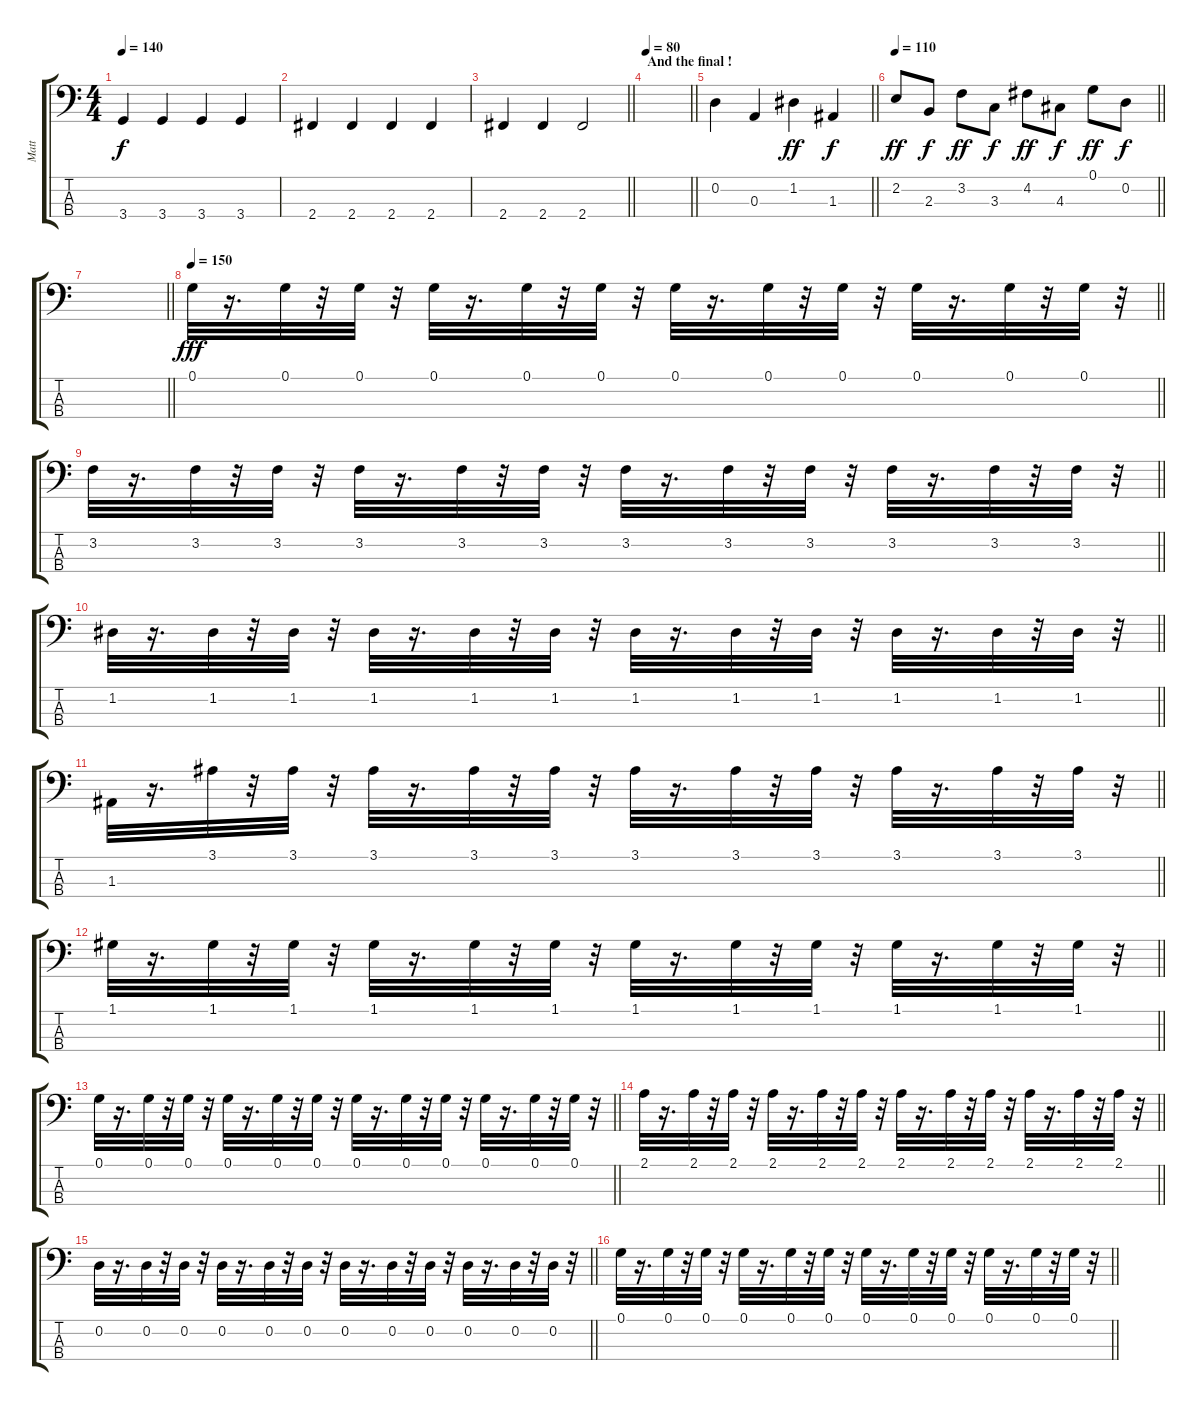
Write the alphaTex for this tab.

\track ("Matt" "Matt") {instrument electricbassfinger}
\staff {score tabs}
\tuning (G2 D2 A1 E1) {hide}
\ts (4 4)
\tempo 140
\clef f4
\ks c
3.4.4{dy f} 3.4.4 3.4.4 3.4.4 |
2.4.4 2.4.4 2.4.4 2.4.4 |
\barLineRight lightlight
2.4.4 2.4.4 2.4.2 |
\section ("" "And the final !")
\tempo 80
\barLineRight lightlight
|
\barLineRight lightlight
0.2.4 0.3.4 1.2.4{dy ff} 1.3.4{dy f} |
\tempo 110
\barLineRight lightlight
2.2.8{dy ff} 2.3.8{dy f} 3.2.8{dy ff} 3.3.8{dy f} 4.2.8{dy ff} 4.3.8{dy f} 0.1.8{dy ff} 0.2.8{dy f} |
\barLineRight lightlight
|
\tempo 150
\barLineRight lightlight
0.1.32{dy fff} r.16{d} 0.1.32 r.32 0.1.32 r.32 0.1.32 r.16{d} 0.1.32 r.32 0.1.32 r.32 0.1.32 r.16{d} 0.1.32 r.32 0.1.32 r.32 0.1.32 r.16{d} 0.1.32 r.32 0.1.32 r.32 |
\barLineRight lightlight
3.2.32 r.16{d} 3.2.32 r.32 3.2.32 r.32 3.2.32 r.16{d} 3.2.32 r.32 3.2.32 r.32 3.2.32 r.16{d} 3.2.32 r.32 3.2.32 r.32 3.2.32 r.16{d} 3.2.32 r.32 3.2.32 r.32 |
\barLineRight lightlight
1.2.32 r.16{d} 1.2.32 r.32 1.2.32 r.32 1.2.32 r.16{d} 1.2.32 r.32 1.2.32 r.32 1.2.32 r.16{d} 1.2.32 r.32 1.2.32 r.32 1.2.32 r.16{d} 1.2.32 r.32 1.2.32 r.32 |
\barLineRight lightlight
1.3.32 r.16{d} 3.1.32 r.32 3.1.32 r.32 3.1.32 r.16{d} 3.1.32 r.32 3.1.32 r.32 3.1.32 r.16{d} 3.1.32 r.32 3.1.32 r.32 3.1.32 r.16{d} 3.1.32 r.32 3.1.32 r.32 |
\barLineRight lightlight
1.1.32 r.16{d} 1.1.32 r.32 1.1.32 r.32 1.1.32 r.16{d} 1.1.32 r.32 1.1.32 r.32 1.1.32 r.16{d} 1.1.32 r.32 1.1.32 r.32 1.1.32 r.16{d} 1.1.32 r.32 1.1.32 r.32 |
\barLineRight lightlight
0.1.32 r.16{d} 0.1.32 r.32 0.1.32 r.32 0.1.32 r.16{d} 0.1.32 r.32 0.1.32 r.32 0.1.32 r.16{d} 0.1.32 r.32 0.1.32 r.32 0.1.32 r.16{d} 0.1.32 r.32 0.1.32 r.32 |
\barLineRight lightlight
2.1.32 r.16{d} 2.1.32 r.32 2.1.32 r.32 2.1.32 r.16{d} 2.1.32 r.32 2.1.32 r.32 2.1.32 r.16{d} 2.1.32 r.32 2.1.32 r.32 2.1.32 r.16{d} 2.1.32 r.32 2.1.32 r.32 |
\barLineRight lightlight
0.2.32 r.16{d} 0.2.32 r.32 0.2.32 r.32 0.2.32 r.16{d} 0.2.32 r.32 0.2.32 r.32 0.2.32 r.16{d} 0.2.32 r.32 0.2.32 r.32 0.2.32 r.16{d} 0.2.32 r.32 0.2.32 r.32 |
\barLineRight lightlight
0.1.32 r.16{d} 0.1.32 r.32 0.1.32 r.32 0.1.32 r.16{d} 0.1.32 r.32 0.1.32 r.32 0.1.32 r.16{d} 0.1.32 r.32 0.1.32 r.32 0.1.32 r.16{d} 0.1.32 r.32 0.1.32 r.32
